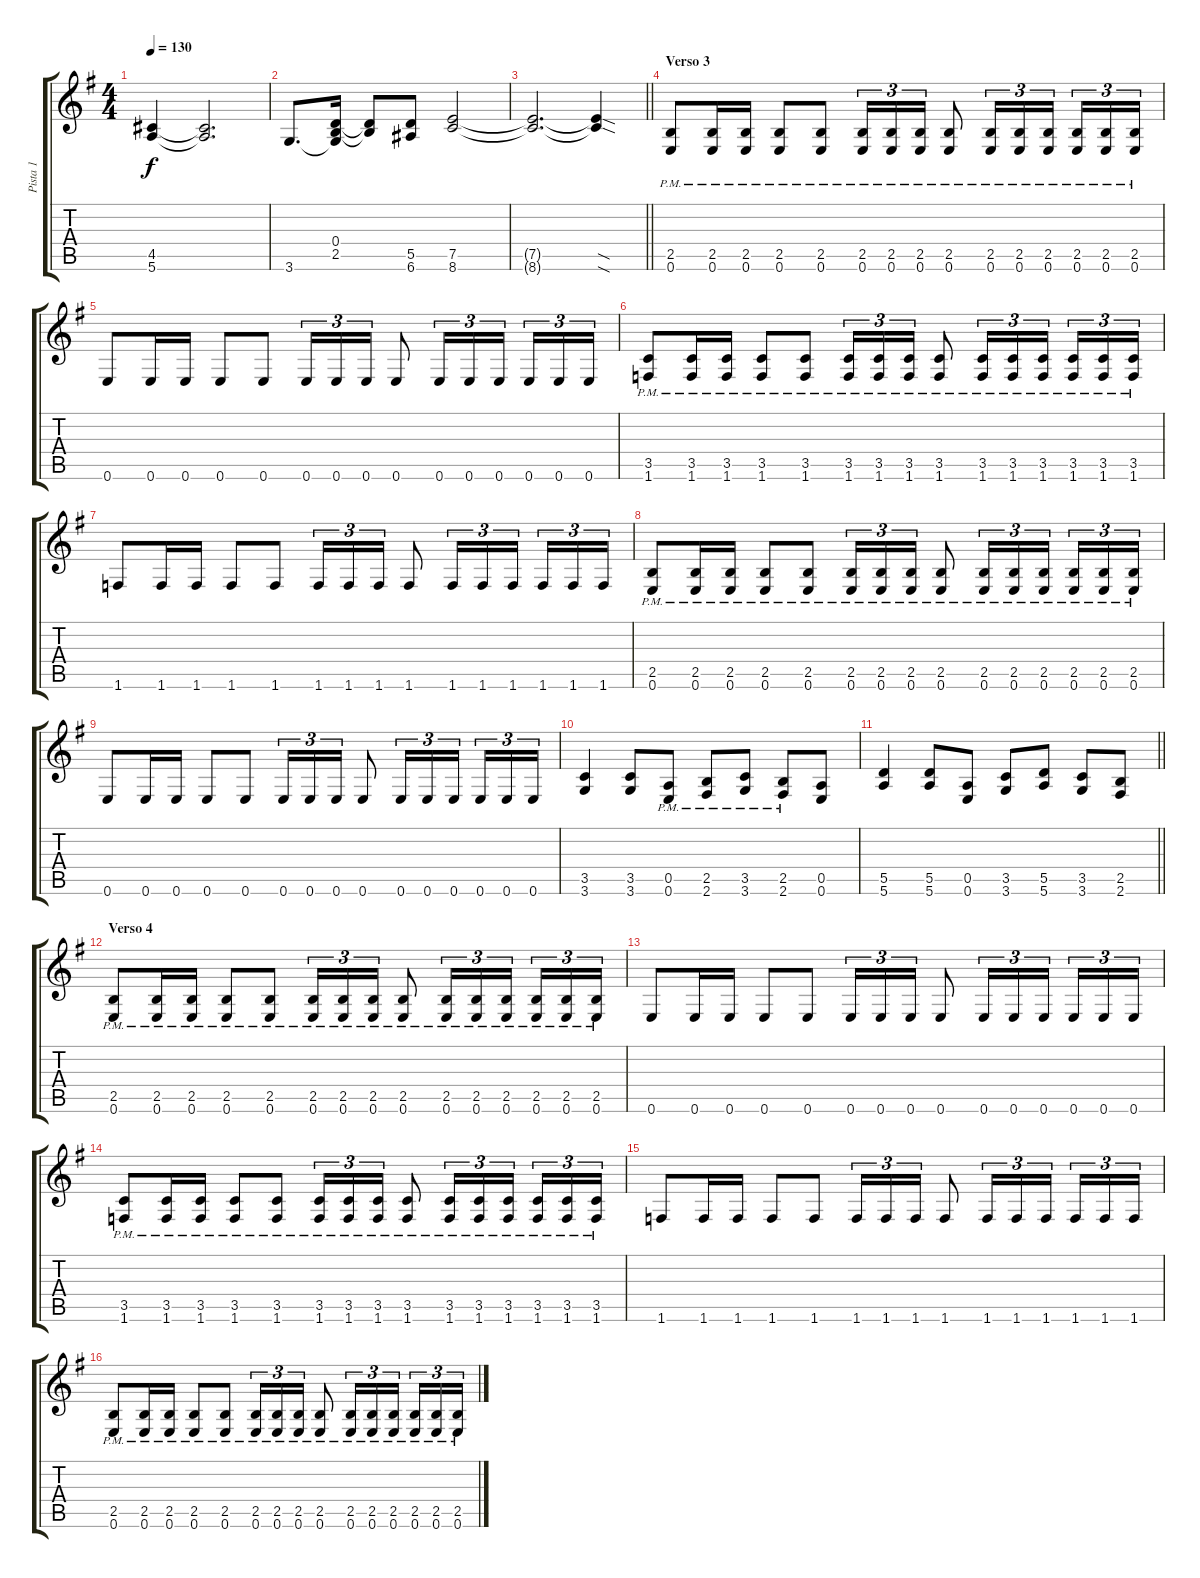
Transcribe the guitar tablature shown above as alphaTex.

\track ("Pista 1" "Pista 1") {instrument distortionguitar}
\staff {score tabs}
\tuning (E4 B3 G3 D3 A2 E2) {hide}
\ts (4 4)
\tempo 130
\clef g2
\ks g
(4.5{t} 5.6{t}).4{dy f} (4.5{t} 5.6{t}).2{d} |
3.6.8{d} (0.4 2.5 3.6{t}).16 (0.4{t} 2.5{t}).8 (5.5 6.6).8 (7.5 8.6).2 |
\barLineRight lightlight
(7.5{t} 8.6{t}).2{d} (7.5{sod t} 8.6{sod t}).4 |
\section ("" "Verso 3")
(2.5{pm} 0.6{pm}).8 (2.5{pm} 0.6{pm}).16 (2.5{pm} 0.6{pm}).16 (2.5{pm} 0.6{pm}).8 (2.5{pm} 0.6{pm}).8 (2.5{pm} 0.6{pm}).16{tu (3 2)} (2.5{pm} 0.6{pm}).16{tu (3 2)} (2.5{pm} 0.6{pm}).16{tu (3 2)} (2.5{pm} 0.6{pm}).8 (2.5{pm} 0.6{pm}).16{tu (3 2)} (2.5{pm} 0.6{pm}).16{tu (3 2)} (2.5{pm} 0.6{pm}).16{tu (3 2) beam splitsecondary} (2.5{pm} 0.6{pm}).16{tu (3 2)} (2.5{pm} 0.6{pm}).16{tu (3 2)} (2.5{pm} 0.6{pm}).16{tu (3 2)} |
0.6.8 0.6.16 0.6.16 0.6.8 0.6.8 0.6.16{tu (3 2)} 0.6.16{tu (3 2)} 0.6.16{tu (3 2)} 0.6.8 0.6.16{tu (3 2)} 0.6.16{tu (3 2)} 0.6.16{tu (3 2) beam splitsecondary} 0.6.16{tu (3 2)} 0.6.16{tu (3 2)} 0.6.16{tu (3 2)} |
(3.5{pm} 1.6{pm}).8 (3.5{pm} 1.6{pm}).16 (3.5{pm} 1.6{pm}).16 (3.5{pm} 1.6{pm}).8 (3.5{pm} 1.6{pm}).8 (3.5{pm} 1.6{pm}).16{tu (3 2)} (3.5{pm} 1.6{pm}).16{tu (3 2)} (3.5{pm} 1.6{pm}).16{tu (3 2)} (3.5{pm} 1.6{pm}).8 (3.5{pm} 1.6{pm}).16{tu (3 2)} (3.5{pm} 1.6{pm}).16{tu (3 2)} (3.5{pm} 1.6{pm}).16{tu (3 2) beam splitsecondary} (3.5{pm} 1.6{pm}).16{tu (3 2)} (3.5{pm} 1.6{pm}).16{tu (3 2)} (3.5{pm} 1.6{pm}).16{tu (3 2)} |
1.6.8 1.6.16 1.6.16 1.6.8 1.6.8 1.6.16{tu (3 2)} 1.6.16{tu (3 2)} 1.6.16{tu (3 2)} 1.6.8 1.6.16{tu (3 2)} 1.6.16{tu (3 2)} 1.6.16{tu (3 2) beam splitsecondary} 1.6.16{tu (3 2)} 1.6.16{tu (3 2)} 1.6.16{tu (3 2)} |
(2.5{pm} 0.6{pm}).8 (2.5{pm} 0.6{pm}).16 (2.5{pm} 0.6{pm}).16 (2.5{pm} 0.6{pm}).8 (2.5{pm} 0.6{pm}).8 (2.5{pm} 0.6{pm}).16{tu (3 2)} (2.5{pm} 0.6{pm}).16{tu (3 2)} (2.5{pm} 0.6{pm}).16{tu (3 2)} (2.5{pm} 0.6{pm}).8 (2.5{pm} 0.6{pm}).16{tu (3 2)} (2.5{pm} 0.6{pm}).16{tu (3 2)} (2.5{pm} 0.6{pm}).16{tu (3 2) beam splitsecondary} (2.5{pm} 0.6{pm}).16{tu (3 2)} (2.5{pm} 0.6{pm}).16{tu (3 2)} (2.5{pm} 0.6{pm}).16{tu (3 2)} |
0.6.8 0.6.16 0.6.16 0.6.8 0.6.8 0.6.16{tu (3 2)} 0.6.16{tu (3 2)} 0.6.16{tu (3 2)} 0.6.8 0.6.16{tu (3 2)} 0.6.16{tu (3 2)} 0.6.16{tu (3 2) beam splitsecondary} 0.6.16{tu (3 2)} 0.6.16{tu (3 2)} 0.6.16{tu (3 2)} |
(3.5 3.6).4 (3.5 3.6).8 (0.5{pm} 0.6).8 (2.5{pm} 2.6).8 (3.5{pm} 3.6).8 (2.5{pm} 2.6).8 (0.5 0.6).8 |
\barLineRight lightlight
(5.5 5.6).4 (5.5 5.6).8 (0.5 0.6).8 (3.5 3.6).8 (5.5 5.6).8 (3.5 3.6).8 (2.5 2.6).8 |
\section ("" "Verso 4")
(2.5{pm} 0.6{pm}).8 (2.5{pm} 0.6{pm}).16 (2.5{pm} 0.6{pm}).16 (2.5{pm} 0.6{pm}).8 (2.5{pm} 0.6{pm}).8 (2.5{pm} 0.6{pm}).16{tu (3 2)} (2.5{pm} 0.6{pm}).16{tu (3 2)} (2.5{pm} 0.6{pm}).16{tu (3 2)} (2.5{pm} 0.6{pm}).8 (2.5{pm} 0.6{pm}).16{tu (3 2)} (2.5{pm} 0.6{pm}).16{tu (3 2)} (2.5{pm} 0.6{pm}).16{tu (3 2) beam splitsecondary} (2.5{pm} 0.6{pm}).16{tu (3 2)} (2.5{pm} 0.6{pm}).16{tu (3 2)} (2.5{pm} 0.6{pm}).16{tu (3 2)} |
0.6.8 0.6.16 0.6.16 0.6.8 0.6.8 0.6.16{tu (3 2)} 0.6.16{tu (3 2)} 0.6.16{tu (3 2)} 0.6.8 0.6.16{tu (3 2)} 0.6.16{tu (3 2)} 0.6.16{tu (3 2) beam splitsecondary} 0.6.16{tu (3 2)} 0.6.16{tu (3 2)} 0.6.16{tu (3 2)} |
(3.5{pm} 1.6{pm}).8 (3.5{pm} 1.6{pm}).16 (3.5{pm} 1.6{pm}).16 (3.5{pm} 1.6{pm}).8 (3.5{pm} 1.6{pm}).8 (3.5{pm} 1.6{pm}).16{tu (3 2)} (3.5{pm} 1.6{pm}).16{tu (3 2)} (3.5{pm} 1.6{pm}).16{tu (3 2)} (3.5{pm} 1.6{pm}).8 (3.5{pm} 1.6{pm}).16{tu (3 2)} (3.5{pm} 1.6{pm}).16{tu (3 2)} (3.5{pm} 1.6{pm}).16{tu (3 2) beam splitsecondary} (3.5{pm} 1.6{pm}).16{tu (3 2)} (3.5{pm} 1.6{pm}).16{tu (3 2)} (3.5{pm} 1.6{pm}).16{tu (3 2)} |
1.6.8 1.6.16 1.6.16 1.6.8 1.6.8 1.6.16{tu (3 2)} 1.6.16{tu (3 2)} 1.6.16{tu (3 2)} 1.6.8 1.6.16{tu (3 2)} 1.6.16{tu (3 2)} 1.6.16{tu (3 2) beam splitsecondary} 1.6.16{tu (3 2)} 1.6.16{tu (3 2)} 1.6.16{tu (3 2)} |
(2.5{pm} 0.6{pm}).8 (2.5{pm} 0.6{pm}).16 (2.5{pm} 0.6{pm}).16 (2.5{pm} 0.6{pm}).8 (2.5{pm} 0.6{pm}).8 (2.5{pm} 0.6{pm}).16{tu (3 2)} (2.5{pm} 0.6{pm}).16{tu (3 2)} (2.5{pm} 0.6{pm}).16{tu (3 2)} (2.5{pm} 0.6{pm}).8 (2.5{pm} 0.6{pm}).16{tu (3 2)} (2.5{pm} 0.6{pm}).16{tu (3 2)} (2.5{pm} 0.6{pm}).16{tu (3 2) beam splitsecondary} (2.5{pm} 0.6{pm}).16{tu (3 2)} (2.5{pm} 0.6{pm}).16{tu (3 2)} (2.5{pm} 0.6{pm}).16{tu (3 2)}
